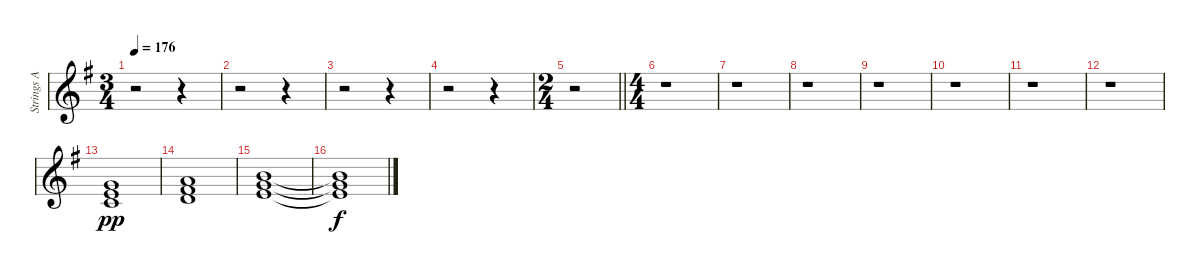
\track ("Strings A" "Strings A") {instrument stringensemble1}
\staff {score}
\tuning (E4 B3 G3 D3 A2 E2) {hide}
\ts (3 4)
\tempo 176
\clef g2
\ks eminor
r.2{dy mf} r.4 |
r.2 r.4 |
r.2 r.4 |
r.2 r.4 |
\ts (2 4)
\barLineRight lightlight
r.2 |
\ts (4 4)
\section ("" "")
r.1 |
r.1 |
r.1 |
r.1 |
r.1 |
r.1 |
r.1 |
(8.2 9.3 10.4).1{dy pp instrument choiraahs} |
(10.2 11.3 12.4).1 |
(12.2 12.3 14.4).1{volume 0} |
(12.2{t} 12.3{t} 14.4{t}).1{dy f}
